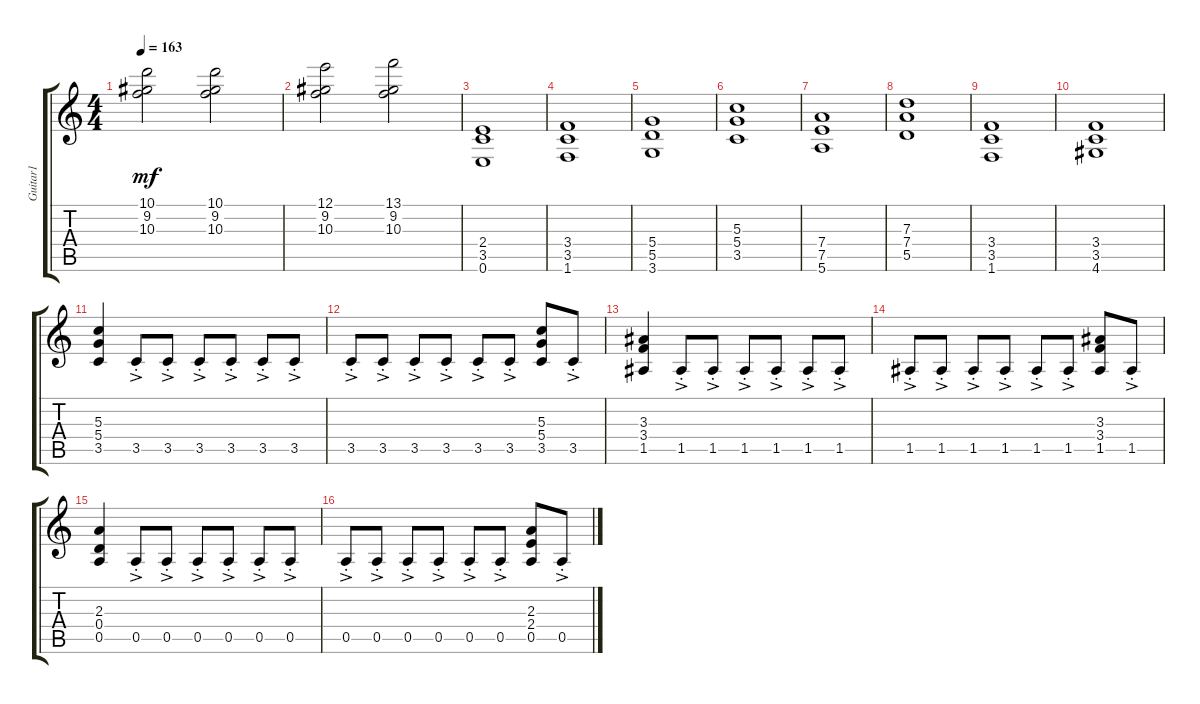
\track ("Guitar1" "Guitar1") {instrument electricguitarclean}
\staff {score tabs}
\tuning (E4 B3 G3 D3 A2 E2) {hide}
\ts (4 4)
\tempo 163
\clef g2
\ks c
(10.1 9.2 10.3).2{dy mf} (10.1 9.2 10.3).2 |
(12.1 9.2 10.3).2 (13.1 9.2 10.3).2 |
(2.4 3.5 0.6).1 |
(3.4 3.5 1.6).1 |
(5.4 5.5 3.6).1 |
(5.3 5.4 3.5).1 |
(7.4 7.5 5.6).1 |
(7.3 7.4 5.5).1 |
(3.4 3.5 1.6).1 |
(3.4 3.5 4.6).1 |
(5.3 5.4 3.5).4 3.5{ac st}.8 3.5{ac st}.8 3.5{ac st}.8 3.5{ac st}.8 3.5{ac st}.8 3.5{ac st}.8 |
3.5{ac st}.8 3.5{ac st}.8 3.5{ac st}.8 3.5{ac st}.8 3.5{ac st}.8 3.5{ac st}.8 (5.3 5.4 3.5).8 3.5{ac st}.8 |
(3.3 3.4 1.5).4 1.5{ac st}.8 1.5{ac st}.8 1.5{ac st}.8 1.5{ac st}.8 1.5{ac st}.8 1.5{ac st}.8 |
1.5{ac st}.8 1.5{ac st}.8 1.5{ac st}.8 1.5{ac st}.8 1.5{ac st}.8 1.5{ac st}.8 (3.3 3.4 1.5).8 1.5{ac st}.8 |
(2.3 0.4 0.5).4 0.5{ac st}.8 0.5{ac st}.8 0.5{ac st}.8 0.5{ac st}.8 0.5{ac st}.8 0.5{ac st}.8 |
0.5{ac st}.8 0.5{ac st}.8 0.5{ac st}.8 0.5{ac st}.8 0.5{ac st}.8 0.5{ac st}.8 (2.3 2.4 0.5).8 0.5{ac st}.8
